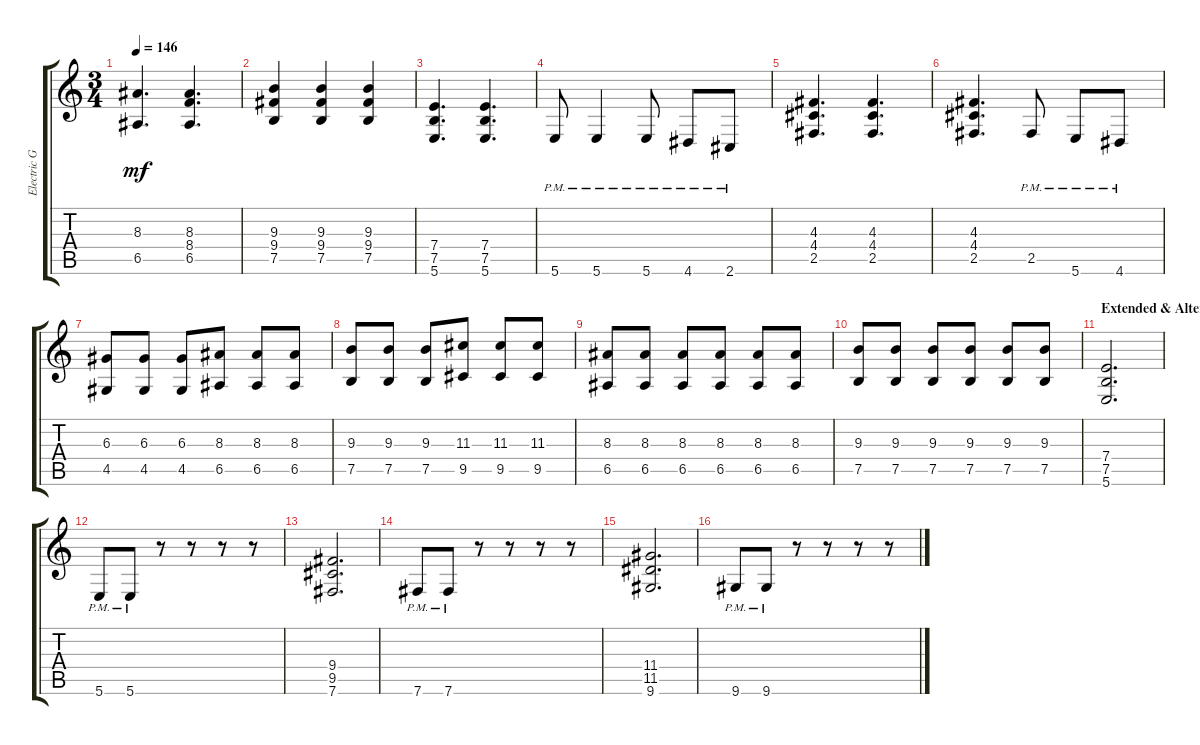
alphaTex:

\track ("Electric Guitar Distortion" "Electric G") {instrument distortionguitar}
\staff {score tabs}
\tuning (B3 Gb3 D3 A2 E2 B1) {hide}
\ts (3 4)
\tempo 146
\clef g2
\ks c
(8.3 6.5).4{d dy mf} (8.3 8.4 6.5).4{d} |
(9.3 9.4 7.5).4 (9.3 9.4 7.5).4 (9.3 9.4 7.5).4 |
(7.4 7.5 5.6).4{d} (7.4 7.5 5.6).4{d} |
5.6{pm}.8 5.6{pm}.4 5.6{pm}.8 4.6{pm}.8 2.6{pm}.8 |
(4.3 4.4 2.5).4{d} (4.3 4.4 2.5).4{d} |
(4.3 4.4 2.5).4{d} 2.5{pm}.8 5.6{pm}.8 4.6{pm}.8 |
(6.3 4.5).8 (6.3 4.5).8 (6.3 4.5).8 (8.3 6.5).8 (8.3 6.5).8 (8.3 6.5).8 |
(9.3 7.5).8 (9.3 7.5).8 (9.3 7.5).8 (11.3 9.5).8 (11.3 9.5).8 (11.3 9.5).8 |
(8.3 6.5).8 (8.3 6.5).8 (8.3 6.5).8 (8.3 6.5).8 (8.3 6.5).8 (8.3 6.5).8 |
(9.3 7.5).8 (9.3 7.5).8 (9.3 7.5).8 (9.3 7.5).8 (9.3 7.5).8 (9.3 7.5).8 |
\section ("" "Extended & Alternate Chorus")
(7.4 7.5 5.6).2{d} |
5.6{pm}.8 5.6{pm}.8 r.8 r.8 r.8 r.8 |
(9.4 9.5 7.6).2{d} |
7.6{pm}.8 7.6{pm}.8 r.8 r.8 r.8 r.8 |
(11.4 11.5 9.6).2{d} |
9.6{pm}.8 9.6{pm}.8 r.8 r.8 r.8 r.8
